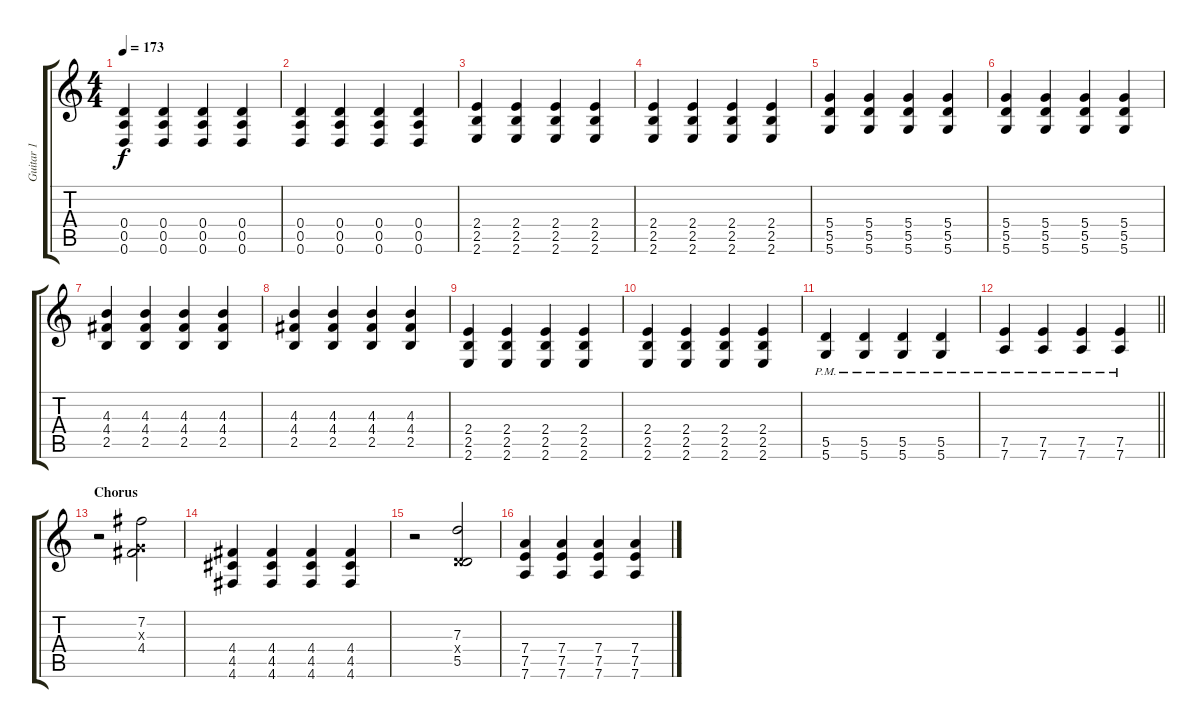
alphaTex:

\track ("Guitar 1" "Guitar 1") {instrument distortionguitar}
\staff {score tabs}
\tuning (E4 B3 G3 D3 A2 D2) {hide}
\ts (4 4)
\tempo 173
\clef g2
\ks c
(0.4 0.5 0.6).4{dy f} (0.4 0.5 0.6).4 (0.4 0.5 0.6).4 (0.4 0.5 0.6).4 |
(0.4 0.5 0.6).4 (0.4 0.5 0.6).4 (0.4 0.5 0.6).4 (0.4 0.5 0.6).4 |
(2.4 2.5 2.6).4 (2.4 2.5 2.6).4 (2.4 2.5 2.6).4 (2.4 2.5 2.6).4 |
(2.4 2.5 2.6).4 (2.4 2.5 2.6).4 (2.4 2.5 2.6).4 (2.4 2.5 2.6).4 |
(5.4 5.5 5.6).4 (5.4 5.5 5.6).4 (5.4 5.5 5.6).4 (5.4 5.5 5.6).4 |
(5.4 5.5 5.6).4 (5.4 5.5 5.6).4 (5.4 5.5 5.6).4 (5.4 5.5 5.6).4 |
(4.3 4.4 2.5).4 (4.3 4.4 2.5).4 (4.3 4.4 2.5).4 (4.3 4.4 2.5).4 |
(4.3 4.4 2.5).4 (4.3 4.4 2.5).4 (4.3 4.4 2.5).4 (4.3 4.4 2.5).4 |
(2.4 2.5 2.6).4 (2.4 2.5 2.6).4 (2.4 2.5 2.6).4 (2.4 2.5 2.6).4 |
(2.4 2.5 2.6).4 (2.4 2.5 2.6).4 (2.4 2.5 2.6).4 (2.4 2.5 2.6).4 |
(5.5{pm} 5.6{pm}).4 (5.5{pm} 5.6{pm}).4 (5.5{pm} 5.6{pm}).4 (5.5{pm} 5.6{pm}).4 |
\barLineRight lightlight
(7.5{pm} 7.6{pm}).4 (7.5{pm} 7.6{pm}).4 (7.5{pm} 7.6{pm}).4 (7.5{pm} 7.6{pm}).4 |
\section ("" "Chorus")
r.2 (7.2 0.3{x} 4.4).2 |
(4.4 4.5 4.6).4 (4.4 4.5 4.6).4 (4.4 4.5 4.6).4 (4.4 4.5 4.6).4 |
r.2 (7.3 0.4{x} 5.5).2 |
(7.4 7.5 7.6).4 (7.4 7.5 7.6).4 (7.4 7.5 7.6).4 (7.4 7.5 7.6).4
